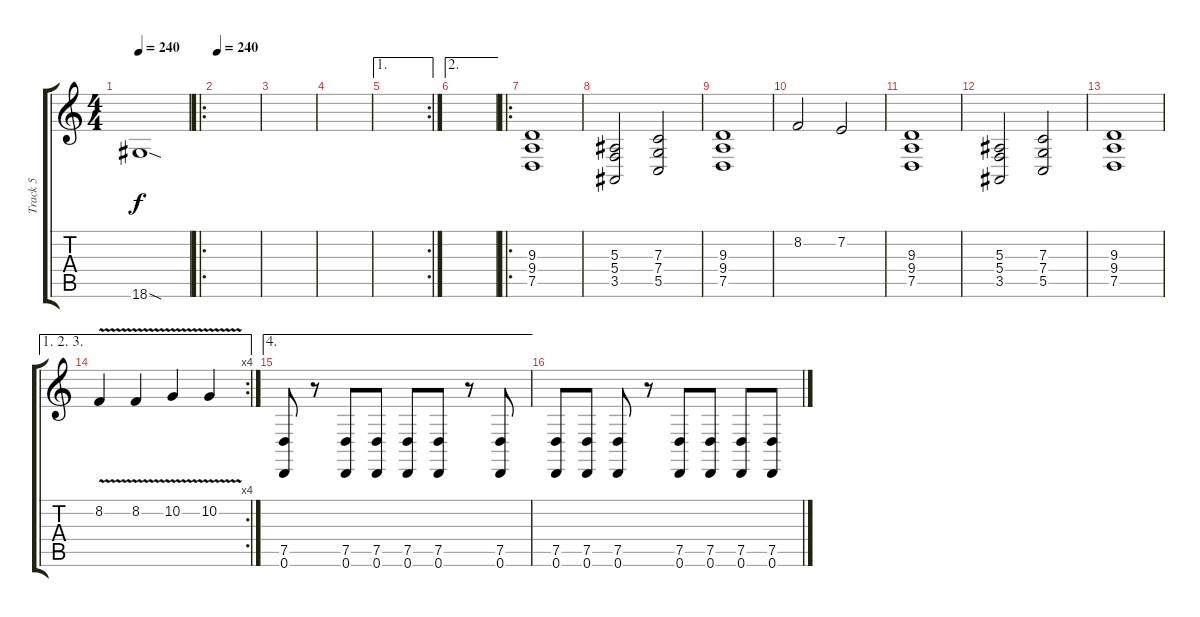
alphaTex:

\track ("Track 5" "Track 5") {instrument choiraahs}
\staff {score tabs}
\tuning (D4 A3 F3 C3 G2 D2) {hide}
\ts (4 4)
\tempo 240
\clef g2
\ks c
18.6{sod}.1{dy f} |
\ro
\tempo 240
|
|
|
\ae 1
\rc 2
|
\ae 2
|
\ro
(9.3 9.4 7.5).1{volume 16 balance 8 instrument choiraahs} |
(5.3 5.4 3.5).2 (7.3 7.4 5.5).2 |
(9.3 9.4 7.5).1 |
8.2.2 7.2.2 |
(9.3 9.4 7.5).1 |
(5.3 5.4 3.5).2 (7.3 7.4 5.5).2 |
(9.3 9.4 7.5).1 |
\ae (1 2 3)
\rc 4
8.2{v}.4 8.2{v}.4 10.2{v}.4 10.2{v}.4 |
\ae 4
(7.5 0.6).8{volume 16 instrument orchestrahit} r.8 (7.5 0.6).8 (7.5 0.6).8 (7.5 0.6).8 (7.5 0.6).8 r.8 (7.5 0.6).8 |
(7.5 0.6).8 (7.5 0.6).8 (7.5 0.6).8 r.8 (7.5 0.6).8 (7.5 0.6).8 (7.5 0.6).8 (7.5 0.6).8
